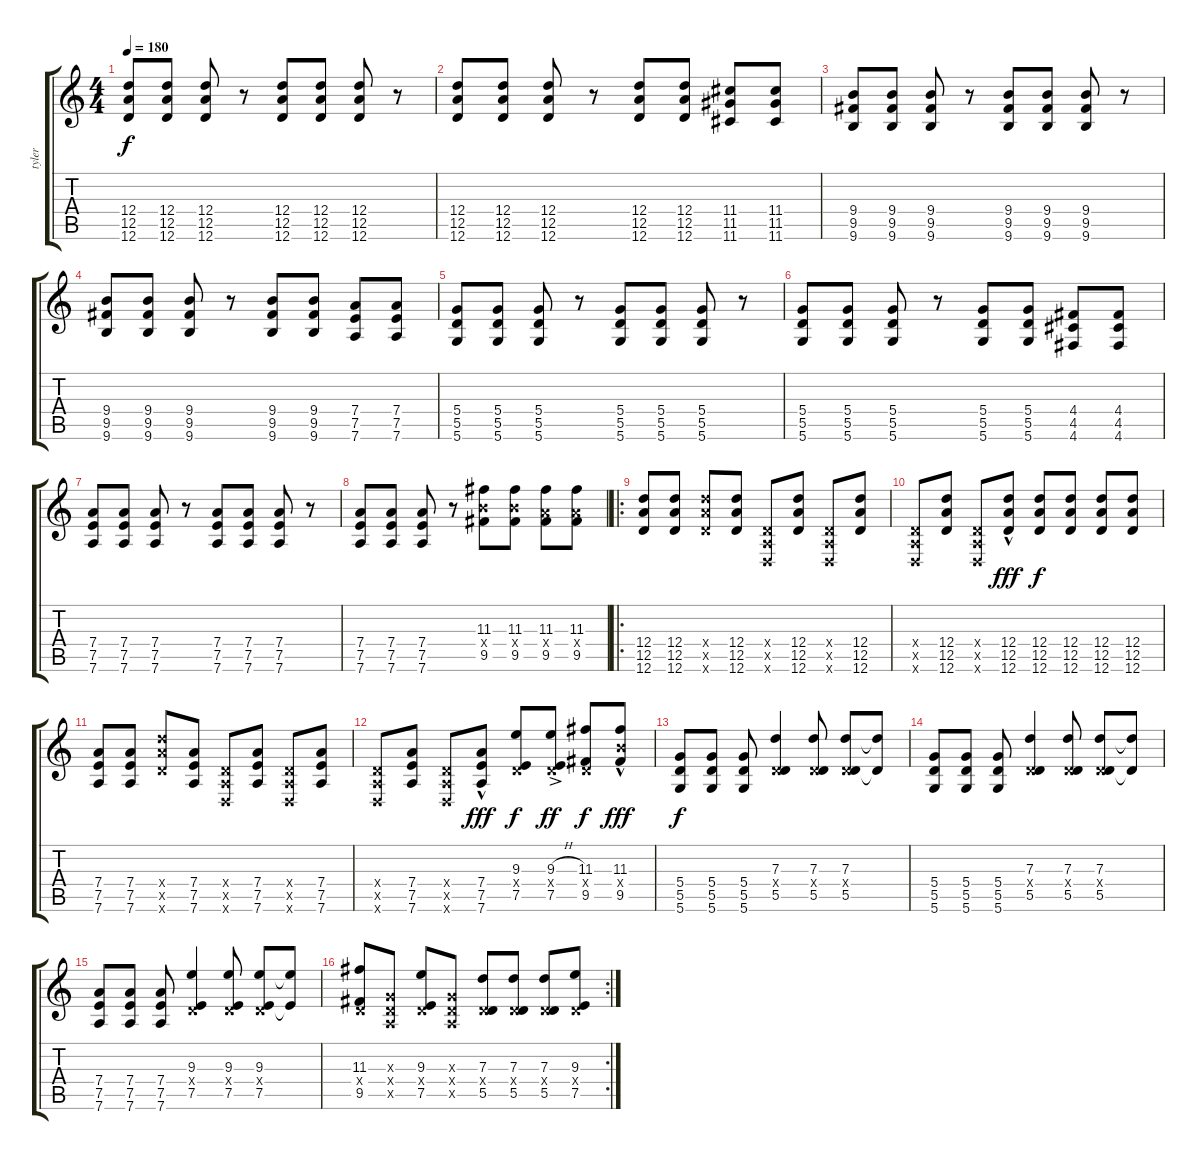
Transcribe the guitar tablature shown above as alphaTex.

\track ("tyler" "tyler") {instrument distortionguitar}
\staff {score tabs}
\tuning (E4 B3 G3 D3 A2 D2) {hide}
\ts (4 4)
\tempo 180
\clef g2
\ks c
(12.4 12.5 12.6).8{dy f} (12.4 12.5 12.6).8 (12.4 12.5 12.6).8 r.8 (12.4 12.5 12.6).8 (12.4 12.5 12.6).8 (12.4 12.5 12.6).8 r.8 |
(12.4 12.5 12.6).8 (12.4 12.5 12.6).8 (12.4 12.5 12.6).8 r.8 (12.4 12.5 12.6).8 (12.4 12.5 12.6).8 (11.4 11.5 11.6).8 (11.4 11.5 11.6).8 |
(9.4 9.5 9.6).8 (9.4 9.5 9.6).8 (9.4 9.5 9.6).8 r.8 (9.4 9.5 9.6).8 (9.4 9.5 9.6).8 (9.4 9.5 9.6).8 r.8 |
(9.4 9.5 9.6).8 (9.4 9.5 9.6).8 (9.4 9.5 9.6).8 r.8 (9.4 9.5 9.6).8 (9.4 9.5 9.6).8 (7.4 7.5 7.6).8 (7.4 7.5 7.6).8 |
(5.4 5.5 5.6).8 (5.4 5.5 5.6).8 (5.4 5.5 5.6).8 r.8 (5.4 5.5 5.6).8 (5.4 5.5 5.6).8 (5.4 5.5 5.6).8 r.8 |
(5.4 5.5 5.6).8 (5.4 5.5 5.6).8 (5.4 5.5 5.6).8 r.8 (5.4 5.5 5.6).8 (5.4 5.5 5.6).8 (4.4 4.5 4.6).8 (4.4 4.5 4.6).8 |
(7.4 7.5 7.6).8 (7.4 7.5 7.6).8 (7.4 7.5 7.6).8 r.8 (7.4 7.5 7.6).8 (7.4 7.5 7.6).8 (7.4 7.5 7.6).8 r.8 |
(7.4 7.5 7.6).8 (7.4 7.5 7.6).8 (7.4 7.5 7.6).8 r.8 (11.3 9.4{x} 9.5).8 (11.3 9.4{x} 9.5).8 (11.3 7.4{x} 9.5).8 (11.3 7.4{x} 9.5).8 |
\ro
(12.4 12.5 12.6).8 (12.4 12.5 12.6).8 (12.4{x} 12.5{x} 12.6{x}).8 (12.4 12.5 12.6).8 (0.4{x} 0.5{x} 0.6{x}).8 (12.4 12.5 12.6).8 (0.4{x} 0.5{x} 0.6{x}).8 (12.4 12.5 12.6).8 |
(0.4{x} 0.5{x} 0.6{x}).8 (12.4 12.5 12.6).8 (0.4{x} 0.5{x} 0.6{x}).8 (12.4 12.5 12.6{hac}).8{dy fff} (12.4 12.5 12.6).8{dy f} (12.4 12.5 12.6).8 (12.4 12.5 12.6).8 (12.4 12.5 12.6).8 |
(7.4 7.5 7.6).8 (7.4 7.5 7.6).8 (12.4{x} 12.5{x} 12.6{x}).8 (7.4 7.5 7.6).8 (0.4{x} 0.5{x} 0.6{x}).8 (7.4 7.5 7.6).8 (0.4{x} 0.5{x} 0.6{x}).8 (7.4 7.5 7.6).8 |
(0.4{x} 0.5{x} 0.6{x}).8 (7.4 7.5 7.6).8 (0.4{x} 0.5{x} 0.6{x}).8 (7.4 7.5 7.6{hac}).8{dy fff} (9.3 0.4{x} 7.5).8{dy f} (9.3{h} 0.4{x} 7.5{h ac}).8{dy ff} (11.3 0.4{x} 9.5).8{dy f} (11.3 9.4{x} 9.5{hac}).8{dy fff} |
(5.4 5.5 5.6).8{dy f} (5.4 5.5 5.6).8 (5.4 5.5 5.6).8 (7.3 0.4{x} 5.5).4 (7.3 0.4{x} 5.5).8 (7.3 0.4{x} 5.5).8 (7.3{t} 5.5{t}).8 |
(5.4 5.5 5.6).8 (5.4 5.5 5.6).8 (5.4 5.5 5.6).8 (7.3 0.4{x} 5.5).4 (7.3 0.4{x} 5.5).8 (7.3 0.4{x} 5.5).8 (7.3{t} 5.5{t}).8 |
(7.4 7.5 7.6).8 (7.4 7.5 7.6).8 (7.4 7.5 7.6).8 (9.3 0.4{x} 7.5).4 (9.3 0.4{x} 7.5).8 (9.3 0.4{x} 7.5).8 (9.3{t} 7.5{t}).8 |
\rc 2
(11.3 0.4{x} 9.5).8 (0.3{x} 0.4{x} 0.5{x}).8 (9.3 0.4{x} 7.5).8 (0.3{x} 0.4{x} 0.5{x}).8 (7.3 0.4{x} 5.5).8 (7.3 0.4{x} 5.5).8 (7.3 0.4{x} 5.5).8 (9.3 0.4{x} 7.5).8
